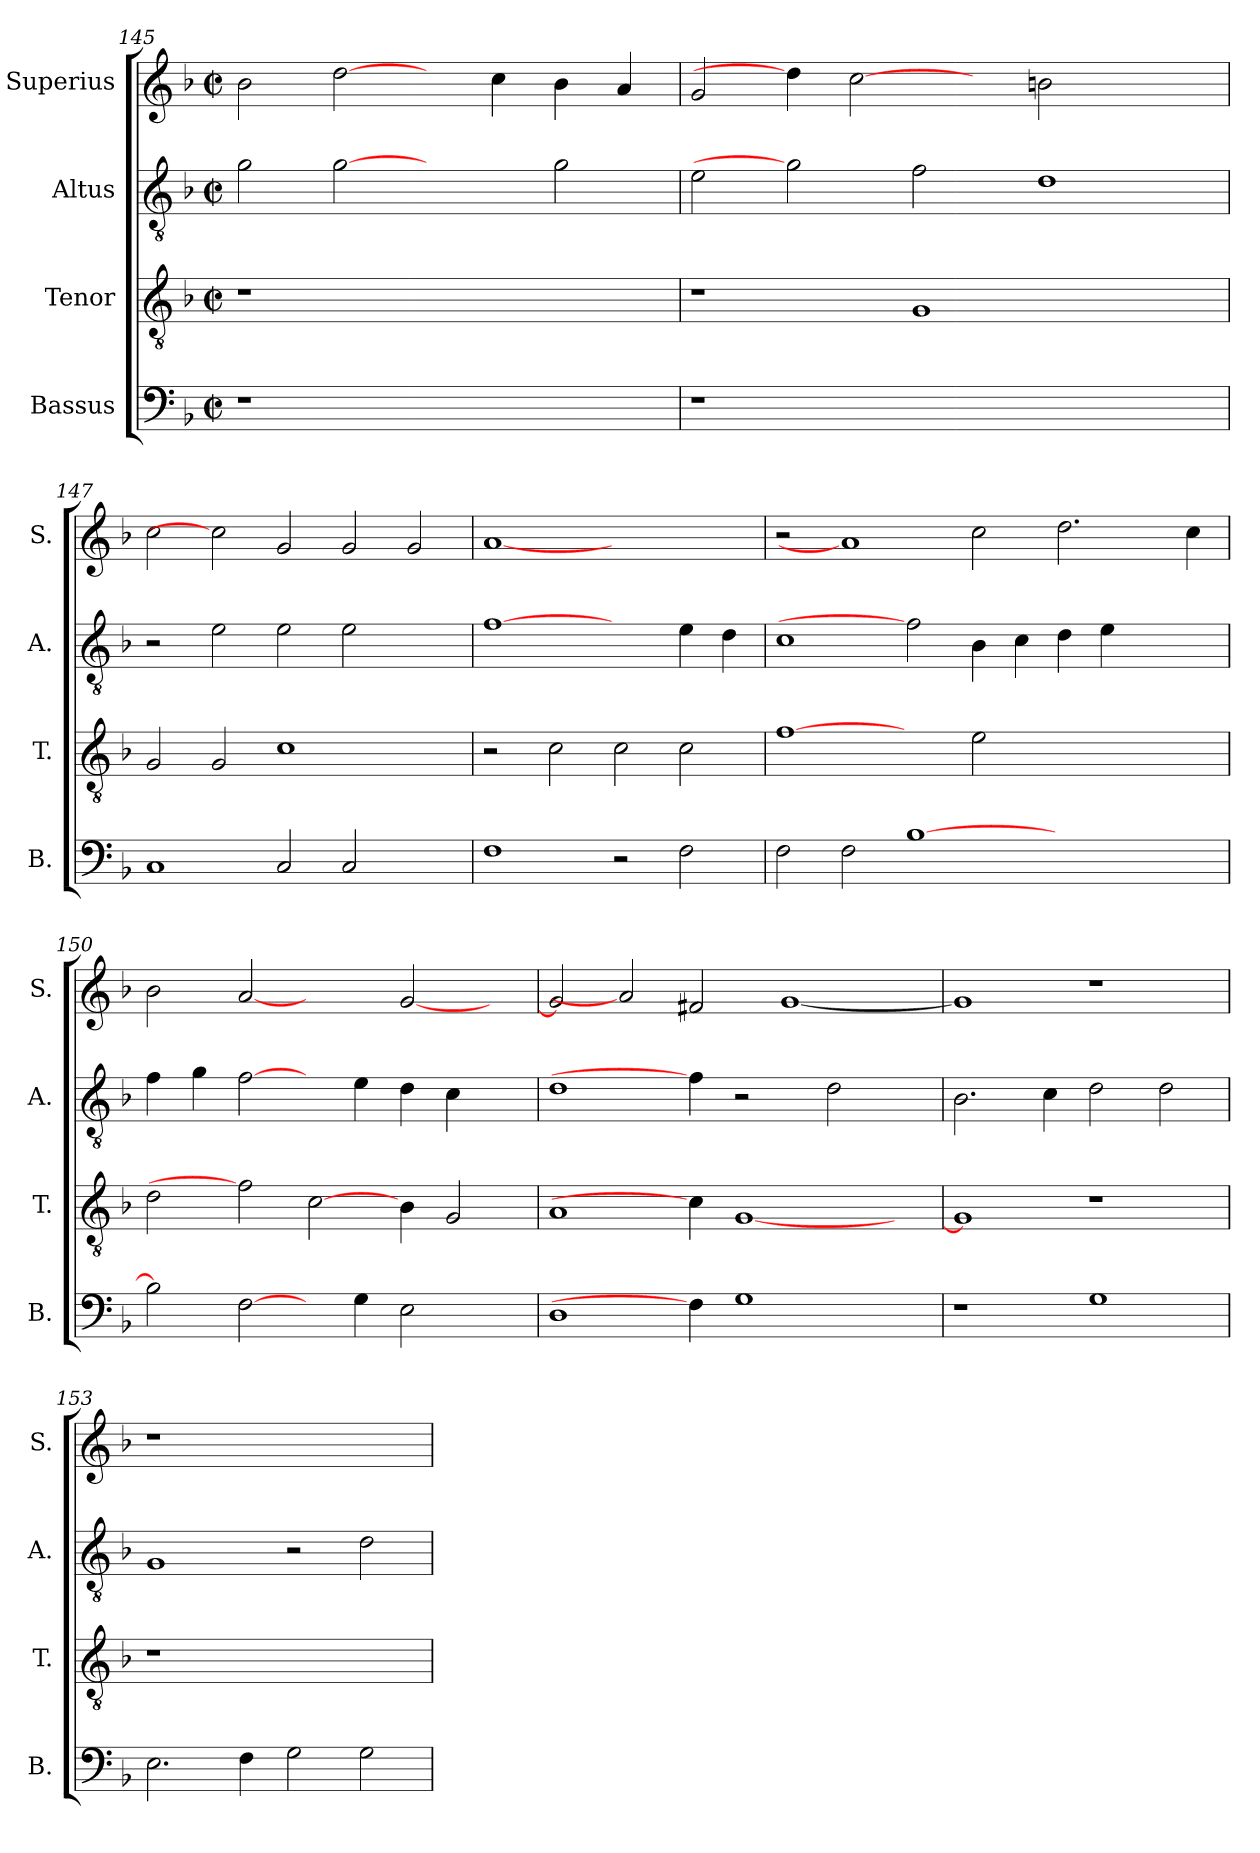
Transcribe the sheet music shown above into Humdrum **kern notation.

**kern	**kern	**kern	**kern
*part4	*part3	*part2	*part1
*staff4	*staff3	*staff2	*staff1
*I"Bassus	*I"Tenor	*I"Altus	*I"Superius
*I'B.	*I'T.	*I'A.	*I'S.
*clefF4	*clefGv2	*clefGv2	*clefG2
*	*ITrd7c12	*ITrd7c12	*
*k[b-]	*k[b-]	*k[b-]	*k[b-]
*F:	*F:	*F:	*F:
*M2/2	*M2/2	*M2/2	*M2/2
*met(c|)	*met(c|)	*met(c|)	*met(c|)
=145	=145	=145	=145
!LO:N:vis=1	!LO:N:vis=1	!	!
1r	1r	2Gi\	2b-i\
.	.	[2Gi	[2ddi\
1ryy	1ryy	2ryy	4ryy
.	.	.	4cci\
.	.	2Gi\	4b-i\
.	.	.	4ai/
=146	=146	=146	=146
!LO:N:vis=1	!	!	!
1r	1r	2Ei\	2gi/
.	.	2Gi]	4ddi\]
.	.	.	[2cci
1.ryy	1GGi	2Fi\	.
.	.	.	4ryy
.	.	1Di	2bni\
.	2ryy	.	2ryy
!!LO:LB:g=z
=147	=147	=147	=147
1Ci	2GGi/	2r	2cci\
.	2GGi/	2Ei\	2cci]
2Ci/	1Ci	2Ei\	2gi/
2Ci/	.	2Ei\	2gi/
2ryy	2ryy	2ryy	2gi/
=148	=148	=148	=148
1Fi	2r	[1Fi	[1ai
.	2Ci\	.	.
2r	2Ci\	2ryy	1ryy
2Fi\	2Ci\	4Ei\	.
.	.	4Di\	.
=149	=149	=149	=149
2Fi\	[1Fi	1Ci	2r
2Fi\	.	.	1ai]
[>1B-i	2ryy	2Fi]	.
.	2Ei\	4BB-i\	2cci\
.	.	4Ci\	.
1ryy	1ryy	4Di\	2.ddi\
.	.	4Ei\	.
.	.	2ryy	.
.	.	.	4cci\
=150	=150	=150	=150
2B-i\]	2Di\	4Fi\	2b-i\
.	.	4Gi\	.
[2Fi\	2Fi]	[2Fi\	[2ai
4ryy	[2Ci\	4ryy	2ryy
4Gi\	.	4Ei\	.
2Ei\	4BB-i\	4Di\	[<2gi/
.	2GGi/	4Ci\	.
4ryy	.	4ryy	4ryy
=151	=151	=151	=151
1Di	1AAi	1Di	2gi/]
.	.	.	2ai]
4Fi\]	4Ci\]	4Fi\]	2f#Xi/
1Gi	[<1GGi	2r	.
.	.	.	[<1gi
.	.	2Di\	.
4ryy	4ryy	4ryy	.
!!LO:PB:g=z
=152	=152	=152	=152
1r	1GGi]	2.BB-i\	1gi]
.	.	4Ci\	.
1Gi	1r	2Di\	1r
.	.	2Di\	.
=153	=153	=153	=153
!	!LO:N:vis=1	!	!LO:N:vis=1
2.Ei\	1r	1GGi	1r
4Fi\	.	.	.
2Gi\	1ryy	2r	1ryy
2Gi\	.	2Di\	.
=	=	=	=
*-	*-	*-	*-
